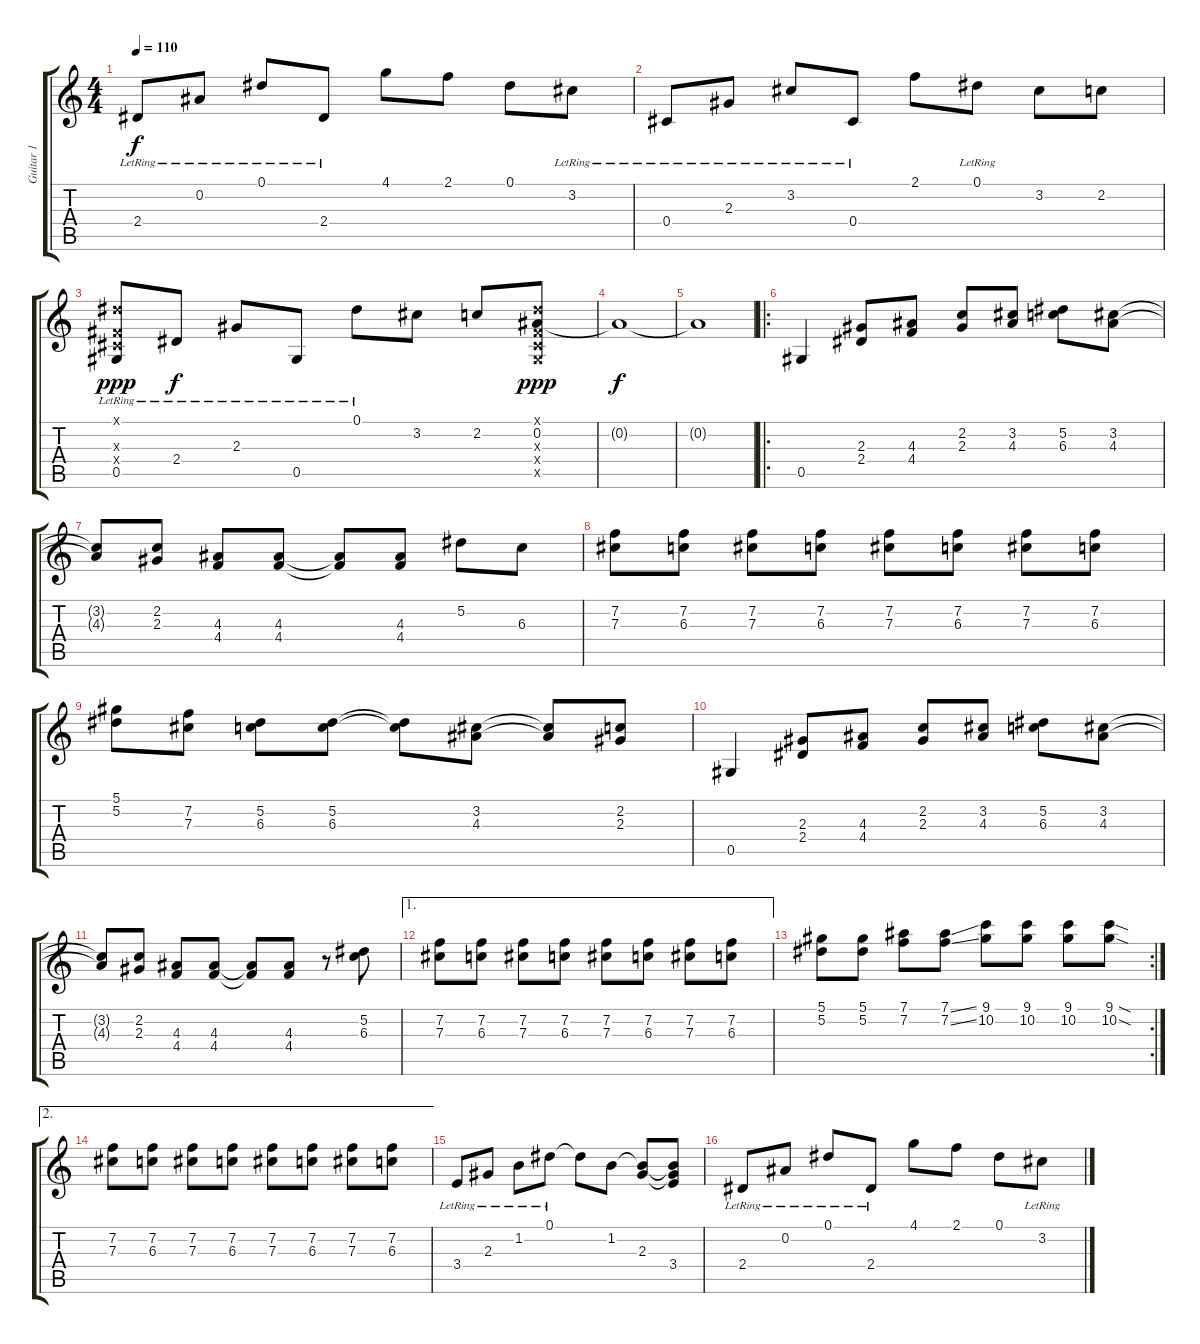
\track ("Guitar 1" "Guitar 1") {instrument overdrivenguitar}
\staff {score tabs}
\tuning (Eb4 Bb3 Gb3 Db3 Ab2 Eb2) {hide}
\ts (4 4)
\tempo 110
\clef g2
\ks c
2.4{lr}.8{dy f instrument overdrivenguitar} 0.2{lr}.8 0.1{lr}.8 2.4{lr}.8 4.1.8 2.1.8 0.1.8 3.2{lr}.8 |
0.4{lr}.8 2.3{lr}.8 3.2{lr}.8 0.4{lr}.8 2.1.8 0.1{lr}.8 3.2.8 2.2.8 |
(0.1{x} 0.3{x} 0.4{x} 0.5{lr}).8{dy ppp} 2.4{lr}.8{dy f} 2.3{lr}.8 0.5{lr}.8 0.1{lr}.8 3.2.8 2.2.8 (0.1{x} 0.2 0.3{x} 0.4{x} 0.5{x}).8{dy ppp} |
0.2{t}.1{dy f} |
0.2{t}.1 |
\ro
0.5.4 (2.3 2.4).8 (4.3 4.4).8 (2.2 2.3).8 (3.2 4.3).8 (5.2 6.3).8 (3.2 4.3).8 |
(3.2{t} 4.3{t}).8 (2.2 2.3).8 (4.3 4.4).8 (4.3 4.4).8 (4.3{t} 4.4{t}).8 (4.3 4.4).8 5.2.8 6.3.8 |
(7.2 7.3).8 (7.2 6.3).8 (7.2 7.3).8 (7.2 6.3).8 (7.2 7.3).8 (7.2 6.3).8 (7.2 7.3).8 (7.2 6.3).8 |
(5.1 5.2).8 (7.2 7.3).8 (5.2 6.3).8 (5.2 6.3).8 (5.2{t} 6.3{t}).8 (3.2 4.3).8 (3.2{t} 4.3{t}).8 (2.2 2.3).8 |
0.5.4 (2.3 2.4).8 (4.3 4.4).8 (2.2 2.3).8 (3.2 4.3).8 (5.2 6.3).8 (3.2 4.3).8 |
(3.2{t} 4.3{t}).8 (2.2 2.3).8 (4.3 4.4).8 (4.3 4.4).8 (4.3{t} 4.4{t}).8 (4.3 4.4).8 r.8 (5.2 6.3).8 |
\ae 1
(7.2 7.3).8 (7.2 6.3).8 (7.2 7.3).8 (7.2 6.3).8 (7.2 7.3).8 (7.2 6.3).8 (7.2 7.3).8 (7.2 6.3).8 |
\rc 2
(5.1 5.2).8 (5.1 5.2).8 (7.1 7.2).8 (7.1{ss} 7.2{ss}).8 (9.1 10.2).8 (9.1 10.2).8 (9.1 10.2).8 (9.1{sod} 10.2{sod}).8 |
\ae 2
(7.2 7.3).8 (7.2 6.3).8 (7.2 7.3).8 (7.2 6.3).8 (7.2 7.3).8 (7.2 6.3).8 (7.2 7.3).8 (7.2 6.3).8 |
3.4{lr}.8 2.3{lr}.8 1.2{lr}.8 0.1{lr}.8 0.1{t}.8 1.2.8 (1.2{t} 2.3).8 (1.2{t} 2.3{t} 3.4).8 |
2.4{lr}.8 0.2{lr}.8 0.1{lr}.8 2.4{lr}.8 4.1.8 2.1.8 0.1.8 3.2{lr}.8
